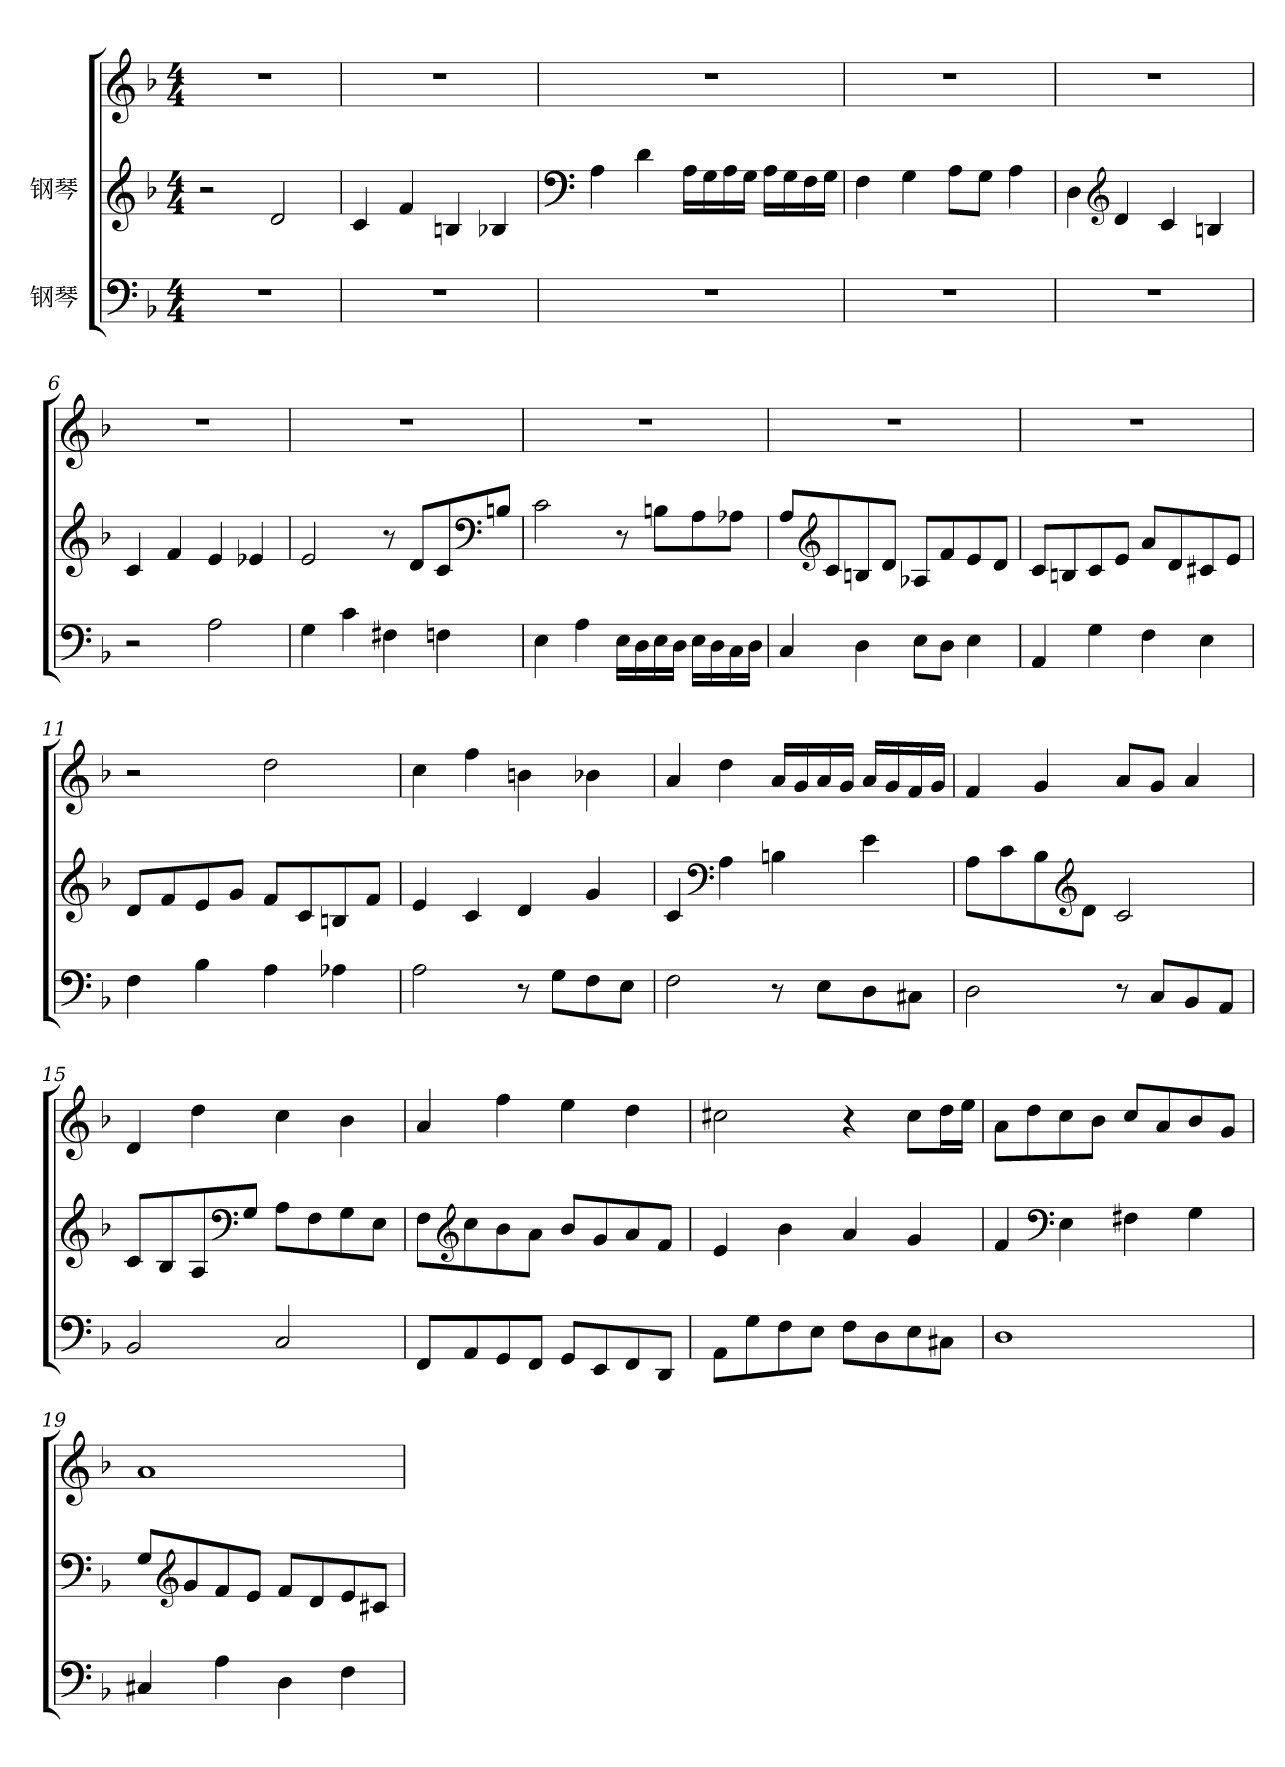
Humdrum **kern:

**kern	**kern	**kern
*part2	*part1	*part1
*staff3	*staff2	*staff1
*I"钢琴	*I"钢琴	*
*clefF4	*clefG2	*clefG2
*k[b-]	*k[b-]	*k[b-]
*M4/4	*M4/4	*M4/4
*MM128	*MM128	*MM128
=1	=1	=1
1r	2r	1r
.	2d/	.
=2	=2	=2
1r	4c/	1r
.	4f/	.
.	4Bn/	.
.	4B-X/	.
=3	=3	=3
*	*clefF4	*
1r	4A\	1r
.	4d\	.
.	16A\LL	.
.	16G\	.
.	16A\	.
.	16G\JJ	.
.	16A\LL	.
.	16G\	.
.	16F\	.
.	16G\JJ	.
=4	=4	=4
1r	4F\	1r
.	4G\	.
.	8A\L	.
.	8G\J	.
.	4A\	.
=5	=5	=5
1r	4D\	1r
*	*clefG2	*
.	4d/	.
.	4c/	.
.	4Bn/	.
=6	=6	=6
2r	4c/	1r
.	4f/	.
2A\	4e/	.
.	4e-X/	.
!!LO:LB:g=z
=7	=7	=7
4G\	2e/	1r
4c\	.	.
4F#X\	8r	.
.	8d/L	.
4Fn\	8c/	.
*	*clefF4	*
.	8Bn/J	.
=8	=8	=8
4E\	2c\	1r
4A\	.	.
16E\LL	8r	.
16D\	.	.
16E\	8Bn\L	.
16D\JJ	.	.
16E\LL	8A\	.
16D\	.	.
16C\	8A-X\J	.
16D\JJ	.	.
=9	=9	=9
4C/	8A/L	1r
*	*clefG2	*
.	8c/	.
4D\	8Bn/	.
.	8d/J	.
8E\L	8A-X/L	.
8D\J	8f/	.
4E\	8e/	.
.	8d/J	.
=10	=10	=10
4AA/	8c/L	1r
.	8Bn/	.
4G\	8c/	.
.	8e/J	.
4F\	8a/L	.
.	8d/	.
4E\	8c#X/	.
.	8e/J	.
!!LO:LB:g=z
=11	=11	=11
4F\	8d/L	2r
.	8f/	.
4B-\	8e/	.
.	8g/J	.
4A\	8f/L	2dd\
.	8c/	.
4A-X\	8Bn/	.
.	8f/J	.
=12	=12	=12
2A\	4e/	4cc\
.	4c/	4ff\
8r	4d/	4bn\
8G\L	.	.
8F\	4g/	4b-X\
8E\J	.	.
=13	=13	=13
2F\	4c/	4a/
*	*clefF4	*
.	4A\	4dd\
8r	4Bn\	16a/LL
.	.	16g/
8E\L	.	16a/
.	.	16g/JJ
8D\	4e\	16a/LL
.	.	16g/
8C#X\J	.	16f/
.	.	16g/JJ
=14	=14	=14
2D\	8A\L	4f/
.	8c\	.
.	8B-\	4g/
*	*clefG2	*
.	8d\J	.
8r	2c/	8a/L
8C/L	.	8g/J
8BB-/	.	4a/
8AA/J	.	.
!!LO:LB:g=z
=15	=15	=15
2BB-/	8c/L	4d/
.	8B-/	.
.	8A/	4dd\
*	*clefF4	*
.	8G/J	.
2C/	8A\L	4cc\
.	8F\	.
.	8G\	4b-\
.	8E\J	.
=16	=16	=16
8FF/L	8F\L	4a/
*	*clefG2	*
8AA/	8cc\	.
8GG/	8b-\	4ff\
8FF/J	8a\J	.
8GG/L	8b-/L	4ee\
8EE/	8g/	.
8FF/	8a/	4dd\
8DD/J	8f/J	.
=17	=17	=17
8AA\L	4e/	2cc#X\
8G\	.	.
8F\	4b-\	.
8E\J	.	.
8F\L	4a/	4r
8D\	.	.
8E\	4g/	8cc#\L
8C#X\J	.	16dd\L
.	.	16ee\JJ
=18	=18	=18
1D	4f/	8a\L
.	.	8dd\
*	*clefF4	*
.	4E\	8cc\
.	.	8b-\J
.	4F#X\	8cc/L
.	.	8a/
.	4G\	8b-/
.	.	8g/J
!!LO:PB:g=z
=19	=19	=19
4C#X/	8G/L	1a
*	*clefG2	*
.	8g/	.
4A\	8f/	.
.	8e/J	.
4D\	8f/L	.
.	8d/	.
4F\	8e/	.
.	8c#X/J	.
=	=	=
*-	*-	*-
